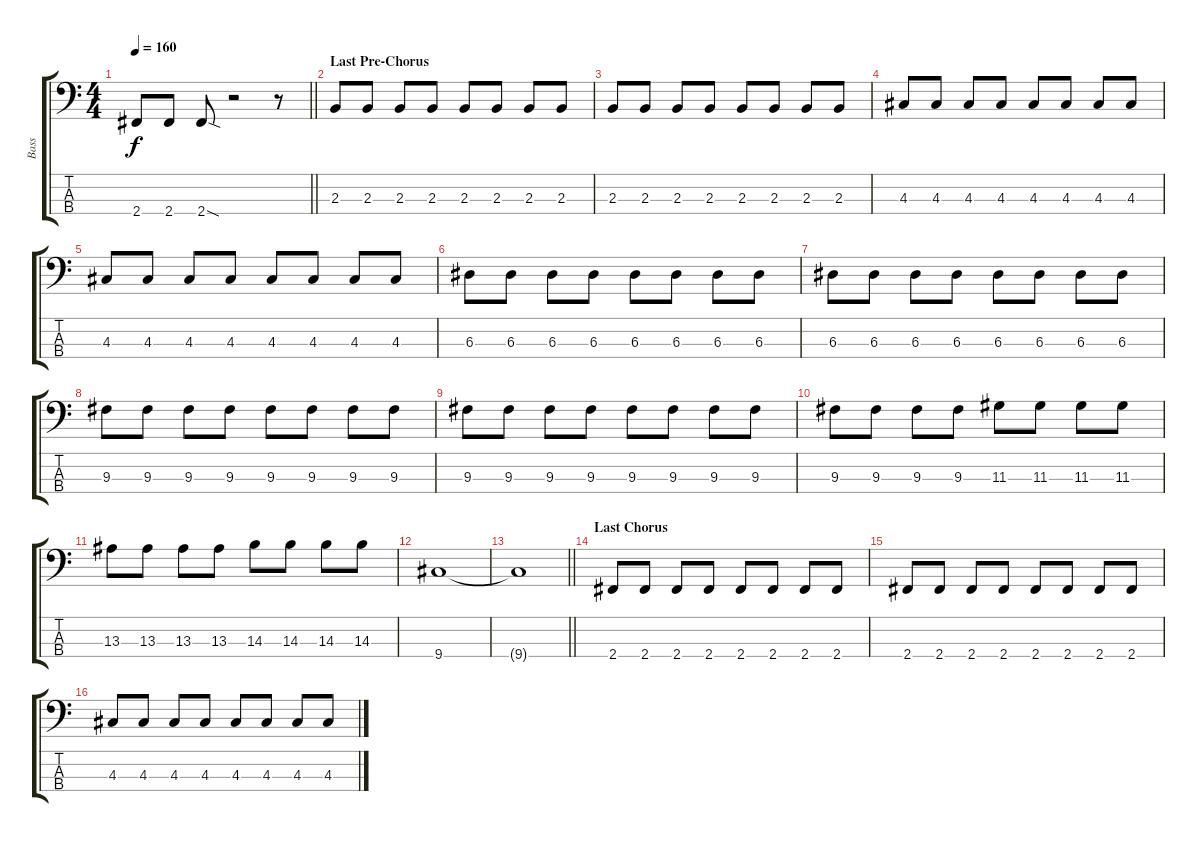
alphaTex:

\track ("Bass" "Bass") {instrument electricbasspick}
\staff {score tabs}
\tuning (G2 D2 A1 E1) {hide}
\ts (4 4)
\tempo 160
\clef f4
\barLineRight lightlight
\ks c
2.4.8{dy f} 2.4.8 2.4{sod}.8 r.2 r.8 |
\section ("" "Last Pre-Chorus")
2.3.8 2.3.8 2.3.8 2.3.8 2.3.8 2.3.8 2.3.8 2.3.8 |
2.3.8 2.3.8 2.3.8 2.3.8 2.3.8 2.3.8 2.3.8 2.3.8 |
4.3.8 4.3.8 4.3.8 4.3.8 4.3.8 4.3.8 4.3.8 4.3.8 |
4.3.8 4.3.8 4.3.8 4.3.8 4.3.8 4.3.8 4.3.8 4.3.8 |
6.3.8 6.3.8 6.3.8 6.3.8 6.3.8 6.3.8 6.3.8 6.3.8 |
6.3.8 6.3.8 6.3.8 6.3.8 6.3.8 6.3.8 6.3.8 6.3.8 |
9.3.8 9.3.8 9.3.8 9.3.8 9.3.8 9.3.8 9.3.8 9.3.8 |
9.3.8 9.3.8 9.3.8 9.3.8 9.3.8 9.3.8 9.3.8 9.3.8 |
9.3.8 9.3.8 9.3.8 9.3.8 11.3.8 11.3.8 11.3.8 11.3.8 |
13.3.8 13.3.8 13.3.8 13.3.8 14.3.8 14.3.8 14.3.8 14.3.8 |
9.4.1 |
\barLineRight lightlight
9.4{t}.1 |
\section ("" "Last Chorus")
2.4.8 2.4.8 2.4.8 2.4.8 2.4.8 2.4.8 2.4.8 2.4.8 |
2.4.8 2.4.8 2.4.8 2.4.8 2.4.8 2.4.8 2.4.8 2.4.8 |
4.3.8 4.3.8 4.3.8 4.3.8 4.3.8 4.3.8 4.3.8 4.3.8
